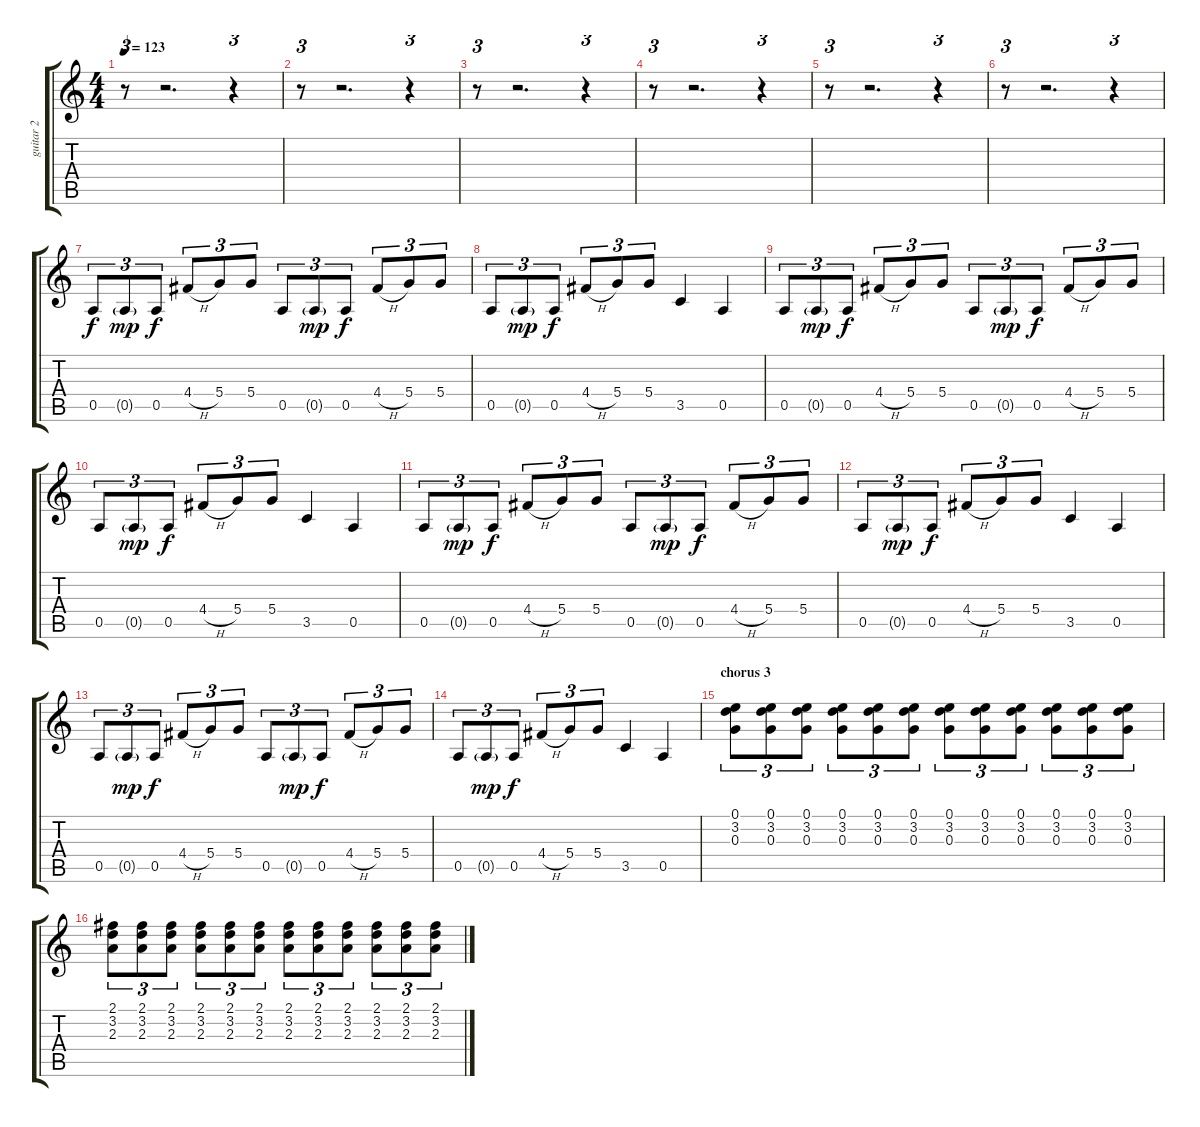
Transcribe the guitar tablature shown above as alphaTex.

\track ("guitar 2" "guitar 2") {instrument overdrivenguitar}
\staff {score tabs}
\tuning (E4 B3 G3 D3 A2 E2) {hide}
\ts (4 4)
\tempo 123
\clef g2
\ks c
r.8{tu (3 2) txt "" dy f} r.2{d txt ""} r.4{tu (3 2)} |
r.8{tu (3 2) txt ""} r.2{d txt ""} r.4{tu (3 2)} |
r.8{tu (3 2) txt ""} r.2{d txt ""} r.4{tu (3 2)} |
r.8{tu (3 2) txt ""} r.2{d txt ""} r.4{tu (3 2)} |
r.8{tu (3 2) txt ""} r.2{d txt ""} r.4{tu (3 2)} |
r.8{tu (3 2) txt ""} r.2{d txt ""} r.4{tu (3 2)} |
0.5.8{tu (3 2) txt ""} 0.5{g}.8{tu (3 2) txt "" dy mp} 0.5.8{tu (3 2) txt "" dy f} 4.4{h}.8{tu (3 2) txt ""} 5.4.8{tu (3 2) txt ""} 5.4.8{tu (3 2) txt ""} 0.5.8{tu (3 2) txt ""} 0.5{g}.8{tu (3 2) txt "" dy mp} 0.5.8{tu (3 2) txt "" dy f} 4.4{h}.8{tu (3 2) txt ""} 5.4.8{tu (3 2) txt ""} 5.4.8{tu (3 2)} |
0.5.8{tu (3 2) txt ""} 0.5{g}.8{tu (3 2) txt "" dy mp} 0.5.8{tu (3 2) txt "" dy f} 4.4{h}.8{tu (3 2) txt ""} 5.4.8{tu (3 2) txt ""} 5.4.8{tu (3 2) txt ""} 3.5.4{txt ""} 0.5.4{txt ""} |
0.5.8{tu (3 2) txt ""} 0.5{g}.8{tu (3 2) txt "" dy mp} 0.5.8{tu (3 2) txt "" dy f} 4.4{h}.8{tu (3 2) txt ""} 5.4.8{tu (3 2) txt ""} 5.4.8{tu (3 2) txt ""} 0.5.8{tu (3 2) txt ""} 0.5{g}.8{tu (3 2) txt "" dy mp} 0.5.8{tu (3 2) txt "" dy f} 4.4{h}.8{tu (3 2) txt ""} 5.4.8{tu (3 2) txt ""} 5.4.8{tu (3 2)} |
0.5.8{tu (3 2) txt ""} 0.5{g}.8{tu (3 2) txt "" dy mp} 0.5.8{tu (3 2) txt "" dy f} 4.4{h}.8{tu (3 2) txt ""} 5.4.8{tu (3 2) txt ""} 5.4.8{tu (3 2) txt ""} 3.5.4{txt ""} 0.5.4{txt ""} |
0.5.8{tu (3 2) txt ""} 0.5{g}.8{tu (3 2) txt "" dy mp} 0.5.8{tu (3 2) txt "" dy f} 4.4{h}.8{tu (3 2) txt ""} 5.4.8{tu (3 2) txt ""} 5.4.8{tu (3 2) txt ""} 0.5.8{tu (3 2) txt ""} 0.5{g}.8{tu (3 2) txt "" dy mp} 0.5.8{tu (3 2) txt "" dy f} 4.4{h}.8{tu (3 2) txt ""} 5.4.8{tu (3 2) txt ""} 5.4.8{tu (3 2)} |
0.5.8{tu (3 2) txt ""} 0.5{g}.8{tu (3 2) txt "" dy mp} 0.5.8{tu (3 2) txt "" dy f} 4.4{h}.8{tu (3 2) txt ""} 5.4.8{tu (3 2) txt ""} 5.4.8{tu (3 2) txt ""} 3.5.4{txt ""} 0.5.4{txt ""} |
0.5.8{tu (3 2) txt ""} 0.5{g}.8{tu (3 2) txt "" dy mp} 0.5.8{tu (3 2) txt "" dy f} 4.4{h}.8{tu (3 2) txt ""} 5.4.8{tu (3 2) txt ""} 5.4.8{tu (3 2) txt ""} 0.5.8{tu (3 2) txt ""} 0.5{g}.8{tu (3 2) txt "" dy mp} 0.5.8{tu (3 2) txt "" dy f} 4.4{h}.8{tu (3 2) txt ""} 5.4.8{tu (3 2) txt ""} 5.4.8{tu (3 2)} |
0.5.8{tu (3 2) txt ""} 0.5{g}.8{tu (3 2) txt "" dy mp} 0.5.8{tu (3 2) txt "" dy f} 4.4{h}.8{tu (3 2) txt ""} 5.4.8{tu (3 2) txt ""} 5.4.8{tu (3 2) txt ""} 3.5.4{txt ""} 0.5.4{txt ""} |
\section ("" "chorus 3")
(0.1 3.2 0.3).8{tu (3 2) txt ""} (0.1 3.2 0.3).8{tu (3 2) txt ""} (0.1 3.2 0.3).8{tu (3 2) txt ""} (0.1 3.2 0.3).8{tu (3 2) txt ""} (0.1 3.2 0.3).8{tu (3 2) txt ""} (0.1 3.2 0.3).8{tu (3 2) txt ""} (0.1 3.2 0.3).8{tu (3 2) txt ""} (0.1 3.2 0.3).8{tu (3 2) txt ""} (0.1 3.2 0.3).8{tu (3 2) txt ""} (0.1 3.2 0.3).8{tu (3 2) txt ""} (0.1 3.2 0.3).8{tu (3 2) txt ""} (0.1 3.2 0.3).8{tu (3 2) txt ""} |
(2.1 3.2 2.3).8{tu (3 2) txt ""} (2.1 3.2 2.3).8{tu (3 2) txt ""} (2.1 3.2 2.3).8{tu (3 2) txt ""} (2.1 3.2 2.3).8{tu (3 2) txt ""} (2.1 3.2 2.3).8{tu (3 2) txt ""} (2.1 3.2 2.3).8{tu (3 2) txt ""} (2.1 3.2 2.3).8{tu (3 2) txt ""} (2.1 3.2 2.3).8{tu (3 2) txt ""} (2.1 3.2 2.3).8{tu (3 2) txt ""} (2.1 3.2 2.3).8{tu (3 2) txt ""} (2.1 3.2 2.3).8{tu (3 2) txt ""} (2.1 3.2 2.3).8{tu (3 2) txt ""}
